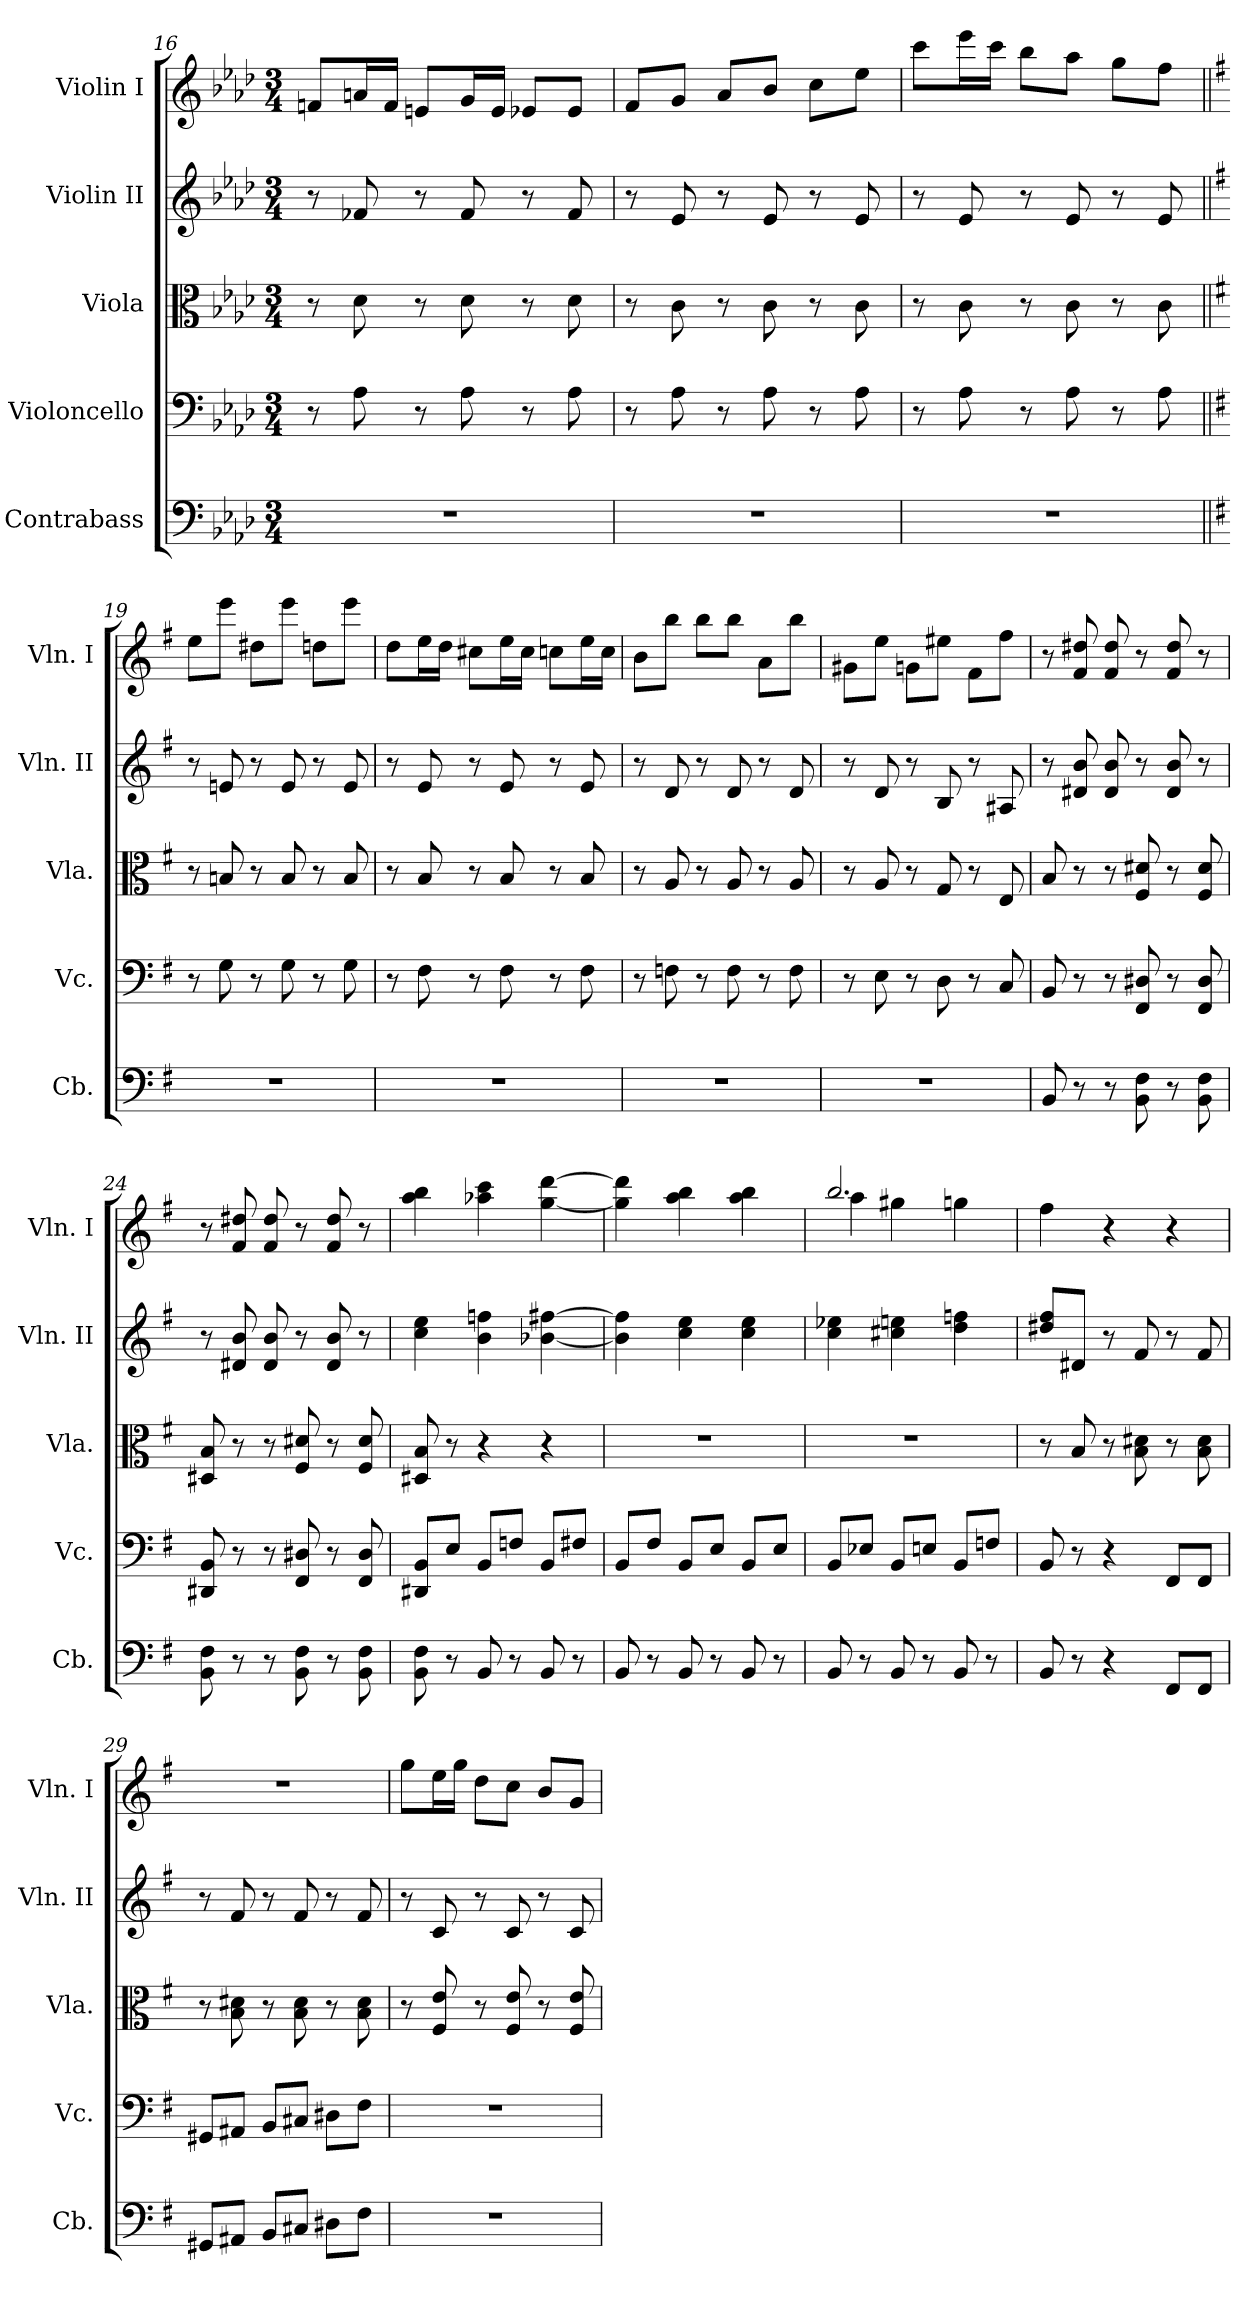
**kern	**kern	**kern	**kern	**kern
*part5	*part4	*part3	*part2	*part1
*staff5	*staff4	*staff3	*staff2	*staff1
*I"Contrabass	*I"Violoncello	*I"Viola	*I"Violin II	*I"Violin I
*I'Cb.	*I'Vc.	*I'Vla.	*I'Vln. II	*I'Vln. I
*clefF4	*clefF4	*clefC3	*clefG2	*clefG2
*ITrd7c12	*	*	*	*
*k[b-e-a-d-]	*k[b-e-a-d-]	*k[b-e-a-d-]	*k[b-e-a-d-]	*k[b-e-a-d-]
*M3/4	*M3/4	*M3/4	*M3/4	*M3/4
=16	=16	=16	=16	=16
2.r	8r	8r	8r	8fn/L
.	8A-\	8d-\	8f-X/	16an/L
.	.	.	.	16f/JJ
.	8r	8r	8r	8en/L
.	8A-\	8d-\	8f-/	16g/L
.	.	.	.	16e/JJ
.	8r	8r	8r	8e-X/L
.	8A-\	8d-\	8f-/	8e-/J
=17	=17	=17	=17	=17
2.r	8r	8r	8r	8f/L
.	8A-\	8c\	8e-/	8g/J
.	8r	8r	8r	8a-/L
.	8A-\	8c\	8e-/	8b-/J
.	8r	8r	8r	8cc\L
.	8A-\	8c\	8e-/	8ee-\J
=18	=18	=18	=18	=18
2.r	8r	8r	8r	8ccc\L
.	8A-\	8c\	8e-/	16eee-\L
.	.	.	.	16ccc\JJ
.	8r	8r	8r	8bb-\L
.	8A-\	8c\	8e-/	8aa-\J
.	8r	8r	8r	8gg\L
.	8A-\	8c\	8e-/	8ff\J
!!LO:PB:g=z
=19||	=19||	=19||	=19||	=19||
*k[f#]	*k[f#]	*k[f#]	*k[f#]	*k[f#]
2.r	8r	8r	8r	8ee\L
.	8G\	8Bn/	8en/	8eee\J
.	8r	8r	8r	8dd#X\L
.	8G\	8B/	8e/	8eee\J
.	8r	8r	8r	8ddn\L
.	8G\	8B/	8e/	8eee\J
=20	=20	=20	=20	=20
2.r	8r	8r	8r	8dd\L
.	8F#\	8B/	8e/	16ee\L
.	.	.	.	16dd\JJ
.	8r	8r	8r	8cc#X\L
.	8F#\	8B/	8e/	16ee\L
.	.	.	.	16cc#\JJ
.	8r	8r	8r	8ccn\L
.	8F#\	8B/	8e/	16ee\L
.	.	.	.	16cc\JJ
=21	=21	=21	=21	=21
2.r	8r	8r	8r	8b\L
.	8Fn\	8A/	8d/	8bb\J
.	8r	8r	8r	8bb\L
.	8F\	8A/	8d/	8bb\J
.	8r	8r	8r	8a\L
.	8F\	8A/	8d/	8bb\J
=22	=22	=22	=22	=22
2.r	8r	8r	8r	8g#X\L
.	8E\	8A/	8d/	8ee\J
.	8r	8r	8r	8gn\L
.	8D\	8G/	8B/	8ee#X\J
.	8r	8r	8r	8f#\L
.	8C/	8E/	8A#X/	8ff#\J
=23	=23	=23	=23	=23
8BBB/	8BB/	8B/	8r	8r
8r	8r	8r	8d#X/ 8b/	8f#/ 8dd#X/
8r	8r	8r	8d#/ 8b/	8f#/ 8dd#/
8BBB\ 8FF#\	8FF#/ 8D#X/	8F#/ 8d#X/	8r	8r
8r	8r	8r	8d#/ 8b/	8f#/ 8dd#/
8BBB\ 8FF#\	8FF#/ 8D#/	8F#/ 8d#/	8r	8r
!!LO:LB:g=z
=24	=24	=24	=24	=24
8BBB\ 8FF#\	8DD#X/ 8BB/	8D#X/ 8B/	8r	8r
8r	8r	8r	8d#X/ 8b/	8f#/ 8dd#X/
8r	8r	8r	8d#/ 8b/	8f#/ 8dd#/
8BBB\ 8FF#\	8FF#/ 8D#X/	8F#/ 8d#X/	8r	8r
8r	8r	8r	8d#/ 8b/	8f#/ 8dd#/
8BBB\ 8FF#\	8FF#/ 8D#/	8F#/ 8d#/	8r	8r
=25	=25	=25	=25	=25
8BBB\ 8FF#\	8DD#X/ 8BB/L	8D#X/ 8B/	4cc\ 4ee\	4aa\ 4bb\
8r	8E/J	8r	.	.
8BBB/	8BB/L	4r	4b\ 4ffn\	4aa-X\ 4ccc\
8r	8Fn/J	.	.	.
8BBB/	8BB/L	4r	[4b-X\ [4ff#X\	[4gg\ [4ddd\
8r	8F#X/J	.	.	.
=26	=26	=26	=26	=26
8BBB/	8BB/L	2.r	4b-\] 4ff#\]	4gg\] 4ddd\]
8r	8F#/J	.	.	.
8BBB/	8BB/L	.	4cc\ 4ee\	4aa\ 4bb\
8r	8E/J	.	.	.
8BBB/	8BB/L	.	4cc\ 4ee\	4aa\ 4bb\
8r	8E/J	.	.	.
=27	=27	=27	=27	=27
*	*	*	*	*^
8BBB/	8BB/L	2.r	4cc\ 4ee-X\	2.bb/	4aa\
8r	8E-X/J	.	.	.	.
8BBB/	8BB/L	.	4cc#X\ 4een\	.	4gg#X\
8r	8En/J	.	.	.	.
8BBB/	8BB/L	.	4dd\ 4ffn\	.	4ggn\
8r	8Fn/J	.	.	.	.
*	*	*	*	*v	*v
=28	=28	=28	=28	=28
8BBB/	8BB/	8r	8dd#X/ 8ff#/L	4ff#\
8r	8r	8B/	8d#X/J	.
4r	4r	8r	8r	4r
.	.	8B\ 8d#X\	8f#/	.
8FFF#/L	8FF#/L	8r	8r	4r
8FFF#/J	8FF#/J	8B\ 8d#\	8f#/	.
!!LO:PB:g=z
=29	=29	=29	=29	=29
8GGG#X/L	8GG#X/L	8r	8r	2.r
8AAA#X/J	8AA#X/J	8B\ 8d#X\	8f#/	.
8BBB/L	8BB/L	8r	8r	.
8CC#X/J	8C#X/J	8B\ 8d#\	8f#/	.
8DD#X\L	8D#X\L	8r	8r	.
8FF#\J	8F#\J	8B\ 8d#\	8f#/	.
=30	=30	=30	=30	=30
2.r	2.r	8r	8r	8gg\L
.	.	8F#/ 8e/	8c/	16ee\L
.	.	.	.	16gg\JJ
.	.	8r	8r	8dd\L
.	.	8F#/ 8e/	8c/	8cc\J
.	.	8r	8r	8b/L
.	.	8F#/ 8e/	8c/	8g/J
=	=	=	=	=
*-	*-	*-	*-	*-
